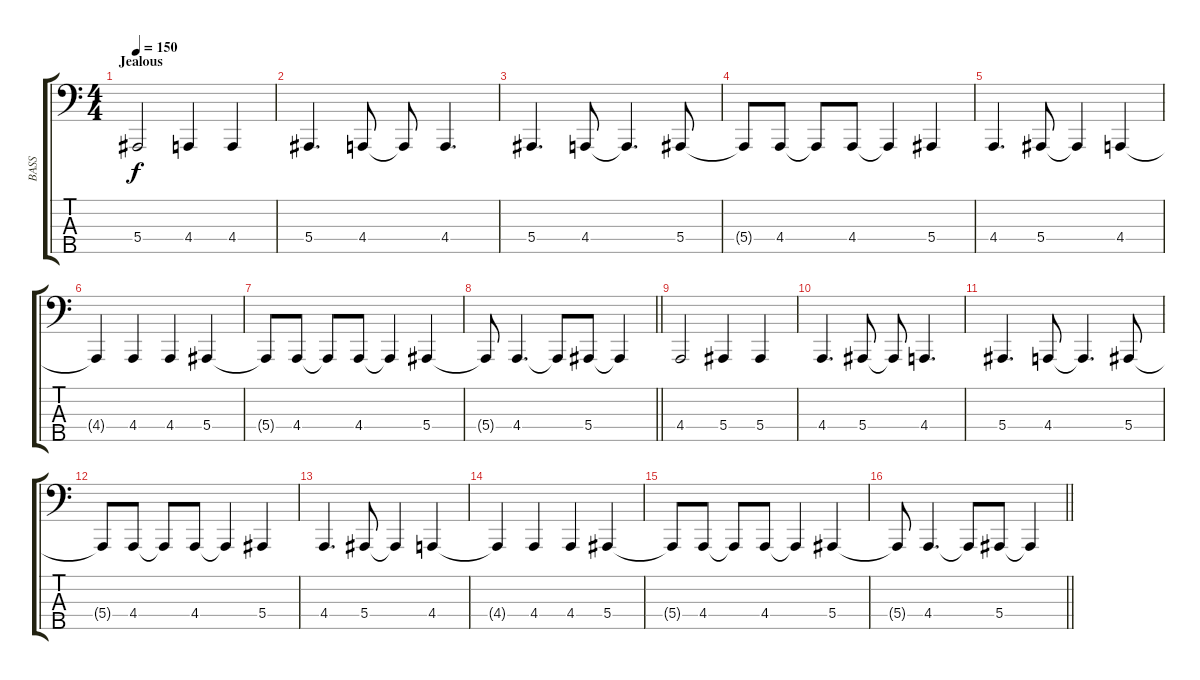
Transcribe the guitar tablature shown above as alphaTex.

\track ("BASS" "BASS") {instrument lead1square}
\staff {score tabs}
\tuning (Ab2 Eb2 Bb1 F1 Bb0) {hide}
\ts (4 4)
\section ("" "Jealous")
\tempo 150
\clef f4
\ks c
5.4.2{dy f} 4.4.4 4.4.4 |
5.4.4{d} 4.4.8 4.4{t}.8 4.4.4{d} |
5.4.4{d} 4.4.8 4.4{t}.4{d} 5.4.8 |
5.4{t}.8 4.4.8 4.4{t}.8 4.4.8 4.4{t}.4 5.4.4 |
4.4.4{d} 5.4.8 5.4{t}.4 4.4.4 |
4.4{t}.4 4.4.4 4.4.4 5.4.4 |
5.4{t}.8 4.4.8 4.4{t}.8 4.4.8 4.4{t}.4 5.4.4 |
\barLineRight lightlight
5.4{t}.8 4.4.4{d} 4.4{t}.8 5.4.8 5.4{t}.4 |
4.4.2 5.4.4 5.4.4 |
4.4.4{d} 5.4.8 5.4{t}.8 4.4.4{d} |
5.4.4{d} 4.4.8 4.4{t}.4{d} 5.4.8 |
5.4{t}.8 4.4.8 4.4{t}.8 4.4.8 4.4{t}.4 5.4.4 |
4.4.4{d} 5.4.8 5.4{t}.4 4.4.4 |
4.4{t}.4 4.4.4 4.4.4 5.4.4 |
5.4{t}.8 4.4.8 4.4{t}.8 4.4.8 4.4{t}.4 5.4.4 |
\barLineRight lightlight
5.4{t}.8 4.4.4{d} 4.4{t}.8 5.4.8 5.4{t}.4
